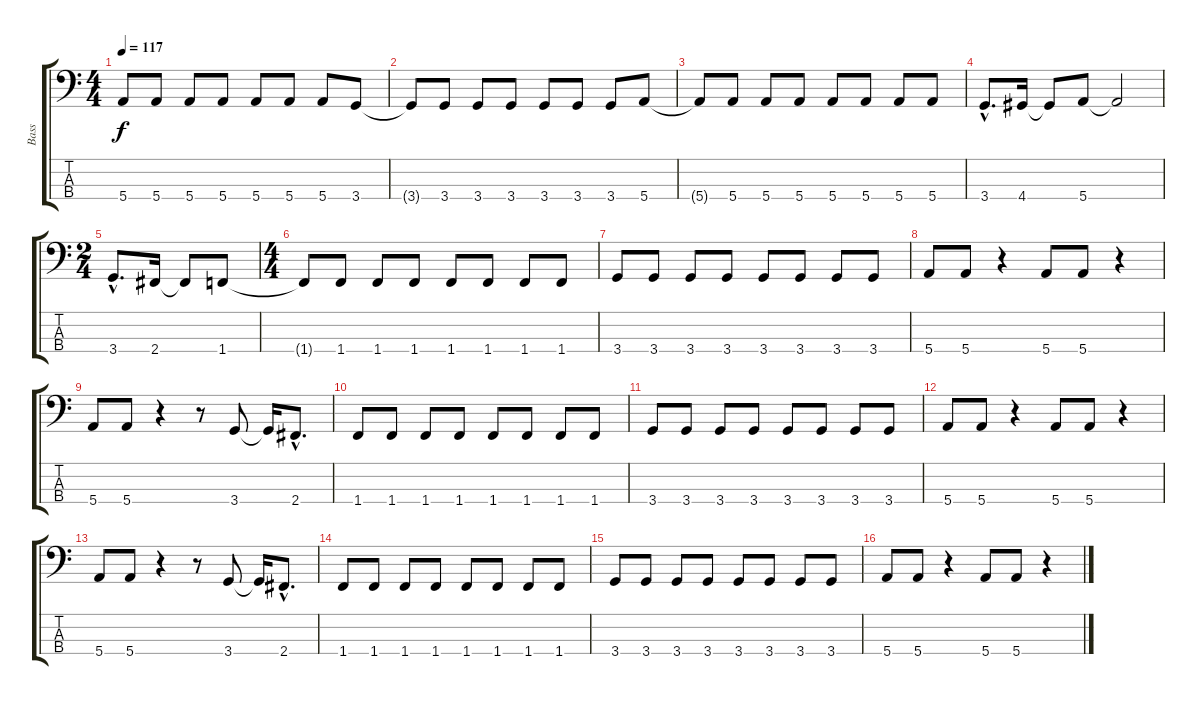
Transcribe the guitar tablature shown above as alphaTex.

\track ("Bass" "Bass") {instrument acousticbass}
\staff {score tabs}
\tuning (G2 D2 A1 E1) {hide}
\ts (4 4)
\tempo 117
\clef f4
\ks c
5.4.8{dy f} 5.4.8 5.4.8 5.4.8 5.4.8 5.4.8 5.4.8 3.4.8 |
3.4{t}.8 3.4.8 3.4.8 3.4.8 3.4.8 3.4.8 3.4.8 5.4.8 |
5.4{t}.8 5.4.8 5.4.8 5.4.8 5.4.8 5.4.8 5.4.8 5.4.8 |
3.4{hac}.8{d} 4.4.16 4.4{t}.8 5.4.8 5.4{t}.2 |
\ts (2 4)
3.4{hac}.8{d} 2.4.16 2.4{t}.8 1.4.8 |
\ts (4 4)
1.4{t}.8 1.4.8 1.4.8 1.4.8 1.4.8 1.4.8 1.4.8 1.4.8 |
3.4.8 3.4.8 3.4.8 3.4.8 3.4.8 3.4.8 3.4.8 3.4.8 |
5.4.8 5.4.8 r.4 5.4.8 5.4.8 r.4 |
5.4.8 5.4.8 r.4 r.8 3.4.8 3.4{t}.16 2.4{hac}.8{d} |
1.4.8 1.4.8 1.4.8 1.4.8 1.4.8 1.4.8 1.4.8 1.4.8 |
3.4.8 3.4.8 3.4.8 3.4.8 3.4.8 3.4.8 3.4.8 3.4.8 |
5.4.8 5.4.8 r.4 5.4.8 5.4.8 r.4 |
5.4.8 5.4.8 r.4 r.8 3.4.8 3.4{t}.16 2.4{hac}.8{d} |
1.4.8 1.4.8 1.4.8 1.4.8 1.4.8 1.4.8 1.4.8 1.4.8 |
3.4.8 3.4.8 3.4.8 3.4.8 3.4.8 3.4.8 3.4.8 3.4.8 |
5.4.8 5.4.8 r.4 5.4.8 5.4.8 r.4
